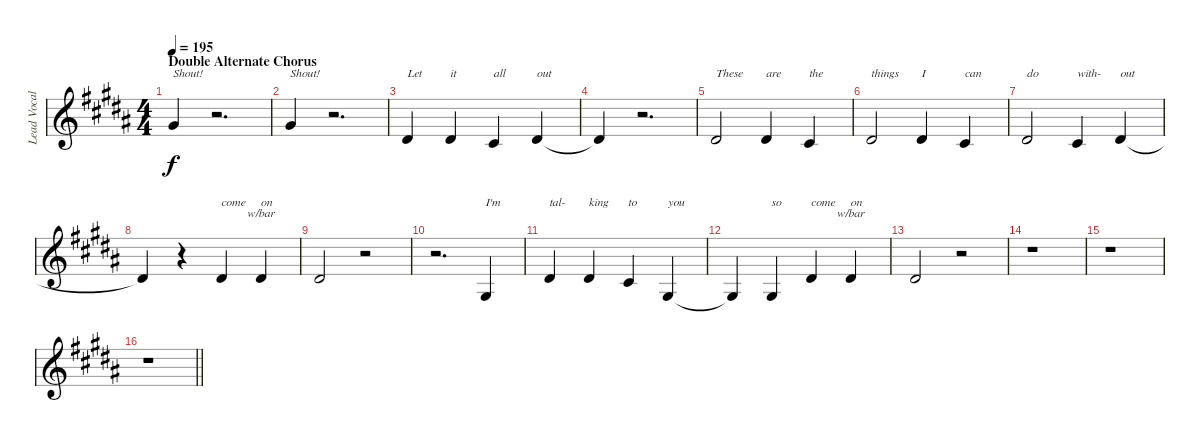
\track ("Lead Vocals" "Lead Vocal") {instrument lead6voice}
\staff {score}
\tuning (Eb4 Bb3 Gb3 Db3 Ab2 Db2) {hide}
\ts (4 4)
\section ("" "Double Alternate Chorus")
\tempo 195
\clef g2
\ks b
5.1.4{txt "Shout!" dy f} r.2{d} |
5.1.4{txt "Shout!"} r.2{d} |
5.2.4{txt "Let"} 5.2.4{txt "it"} 3.2.4{txt "all"} 5.2.4{txt "out"} |
5.2{t}.4 r.2{d} |
5.2.2{txt "These"} 5.2.4{txt "are"} 3.2.4{txt "the"} |
5.2.2{txt "things"} 5.2.4{txt "I"} 3.2.4{txt "can"} |
3.2{be (custom 0 4 25 4 35 0 60 0)}.2{txt "do"} 3.2.4{txt "with-"} 5.2.4{txt "out"} |
5.2{t}.4 r.4 5.2.4{txt "come"} 5.2.4{tbe (custom default 0 0 15 0 25 -14 60 -14) txt "on"} |
5.2{t}.2 r.2 |
r.2{d} 2.3.4{txt "I'm"} |
5.2.4{txt "tal-"} 5.2.4{txt "king"} 3.2.4{txt "to"} 2.3.4{txt "you"} |
2.3{t}.4 2.3.4{txt "so"} 5.2.4{txt "come"} 5.2.4{tbe (custom default 0 0 15 0 25 -14 60 -14) txt "on"} |
5.2{t}.2 r.2 |
r.1 |
r.1 |
\barLineRight lightlight
r.1
